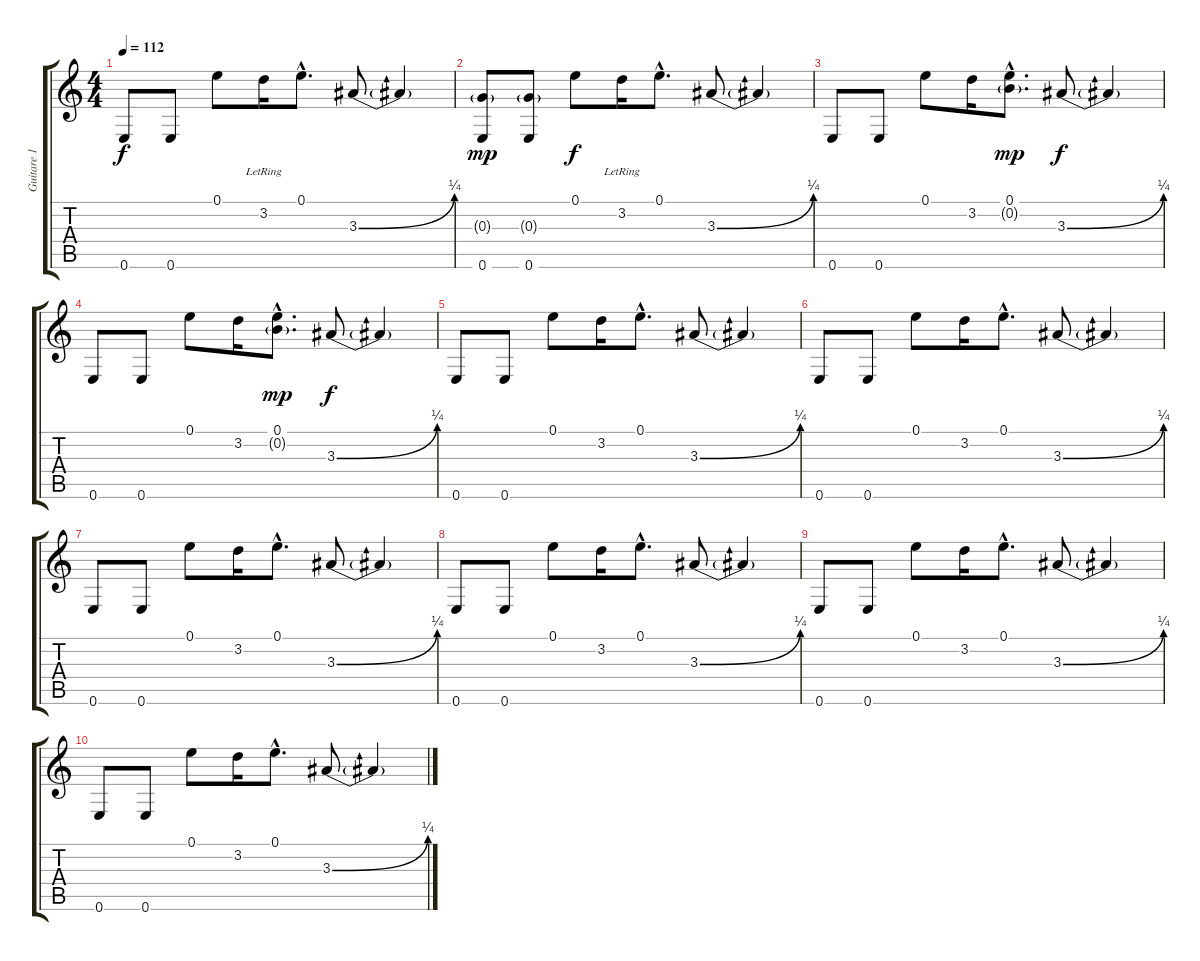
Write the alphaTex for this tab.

\track ("Guitare 1" "Guitare 1") {instrument electricguitarclean}
\staff {score tabs}
\tuning (E4 B3 G3 D3 A2 E2) {hide}
\ts (4 4)
\tempo 112
\clef g2
\ks c
0.6.8{dy f instrument electricguitarclean} 0.6.8 0.1.8 3.2{lr}.16 0.1{hac}.8{d} 3.3{be (bend 0 0 60 1)}.8 3.3{t}.4 |
(0.3{g} 0.6).8{dy mp} (0.3{g} 0.6).8 0.1.8{dy f} 3.2{lr}.16 0.1{hac}.8{d} 3.3{be (bend 0 0 60 1)}.8 3.3{t}.4 |
0.6.8 0.6.8 0.1.8 3.2.16 (0.1{hac} 0.2{g hac}).8{d dy mp} 3.3{be (bend 0 0 60 1)}.8{dy f} 3.3{t}.4 |
0.6.8 0.6.8 0.1.8 3.2.16 (0.1{hac} 0.2{g hac}).8{d dy mp} 3.3{be (bend 0 0 60 1)}.8{dy f} 3.3{t}.4 |
0.6.8 0.6.8 0.1.8 3.2.16 0.1{hac}.8{d} 3.3{be (bend 0 0 60 1)}.8 3.3{t}.4 |
0.6.8 0.6.8 0.1.8 3.2.16 0.1{hac}.8{d} 3.3{be (bend 0 0 60 1)}.8 3.3{t}.4 |
0.6.8 0.6.8 0.1.8 3.2.16 0.1{hac}.8{d} 3.3{be (bend 0 0 60 1)}.8 3.3{t}.4 |
0.6.8 0.6.8 0.1.8 3.2.16 0.1{hac}.8{d} 3.3{be (bend 0 0 60 1)}.8 3.3{t}.4 |
0.6.8 0.6.8 0.1.8 3.2.16 0.1{hac}.8{d} 3.3{be (bend 0 0 60 1)}.8 3.3{t}.4 |
0.6.8 0.6.8 0.1.8 3.2.16 0.1{hac}.8{d} 3.3{be (bend 0 0 60 1)}.8 3.3{t}.4
